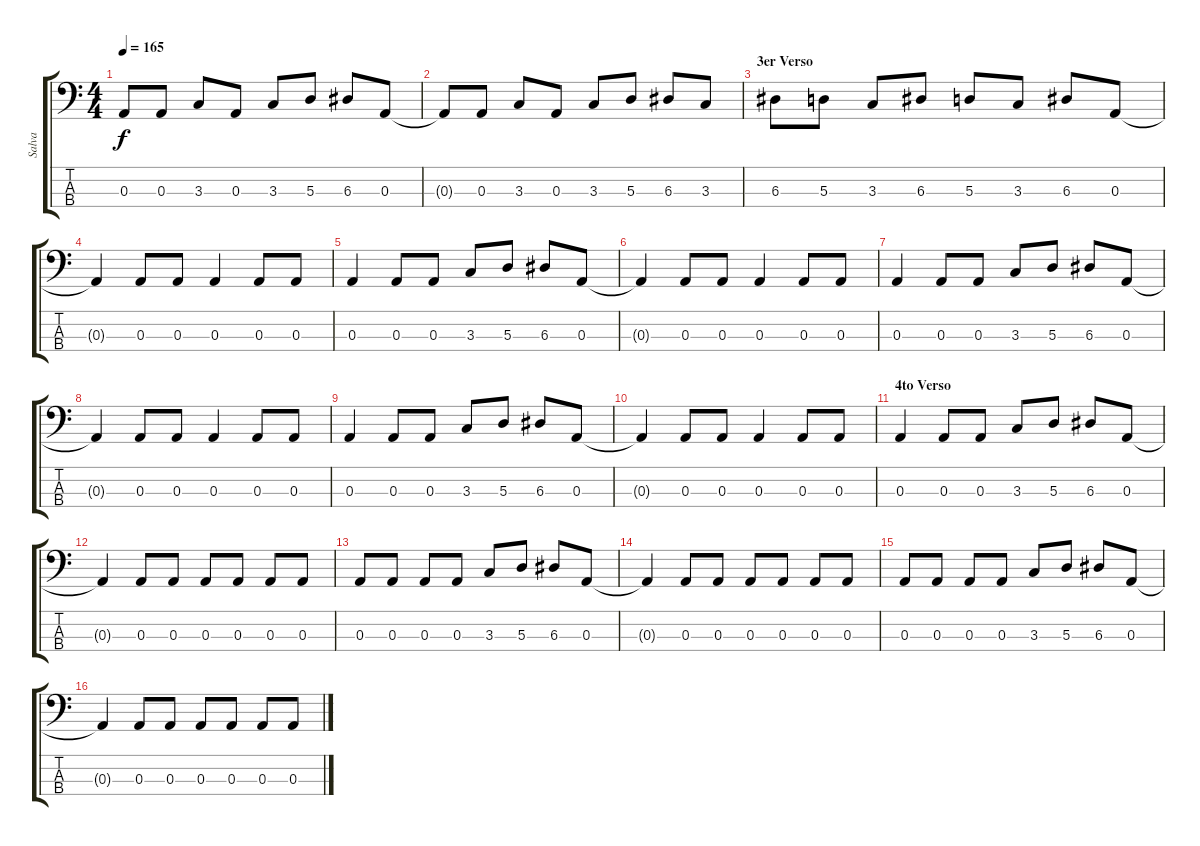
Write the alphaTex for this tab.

\track ("Salva" "Salva") {instrument electricbassfinger}
\staff {score tabs}
\tuning (G2 D2 A1 E1) {hide}
\ts (4 4)
\tempo 165
\clef f4
\ks c
0.3{t}.8{dy f} 0.3.8 3.3.8 0.3.8 3.3.8 5.3.8 6.3.8 0.3.8 |
0.3{t}.8 0.3.8 3.3.8 0.3.8 3.3.8 5.3.8 6.3.8 3.3.8 |
\section ("" "3er Verso")
6.3.8 5.3.8 3.3.8 6.3.8 5.3.8 3.3.8 6.3.8 0.3.8 |
0.3{t}.4 0.3.8 0.3.8 0.3.4 0.3.8 0.3.8 |
0.3.4 0.3.8 0.3.8 3.3.8 5.3.8 6.3.8 0.3.8 |
0.3{t}.4 0.3.8 0.3.8 0.3.4 0.3.8 0.3.8 |
0.3.4 0.3.8 0.3.8 3.3.8 5.3.8 6.3.8 0.3.8 |
0.3{t}.4 0.3.8 0.3.8 0.3.4 0.3.8 0.3.8 |
0.3.4 0.3.8 0.3.8 3.3.8 5.3.8 6.3.8 0.3.8 |
0.3{t}.4 0.3.8 0.3.8 0.3.4 0.3.8 0.3.8 |
\section ("" "4to Verso")
0.3.4 0.3.8 0.3.8 3.3.8 5.3.8 6.3.8 0.3.8 |
0.3{t}.4 0.3.8 0.3.8 0.3.8 0.3.8 0.3.8 0.3.8 |
0.3.8 0.3.8 0.3.8 0.3.8 3.3.8 5.3.8 6.3.8 0.3.8 |
0.3{t}.4 0.3.8 0.3.8 0.3.8 0.3.8 0.3.8 0.3.8 |
0.3.8 0.3.8 0.3.8 0.3.8 3.3.8 5.3.8 6.3.8 0.3.8 |
0.3{t}.4 0.3.8 0.3.8 0.3.8 0.3.8 0.3.8 0.3.8
